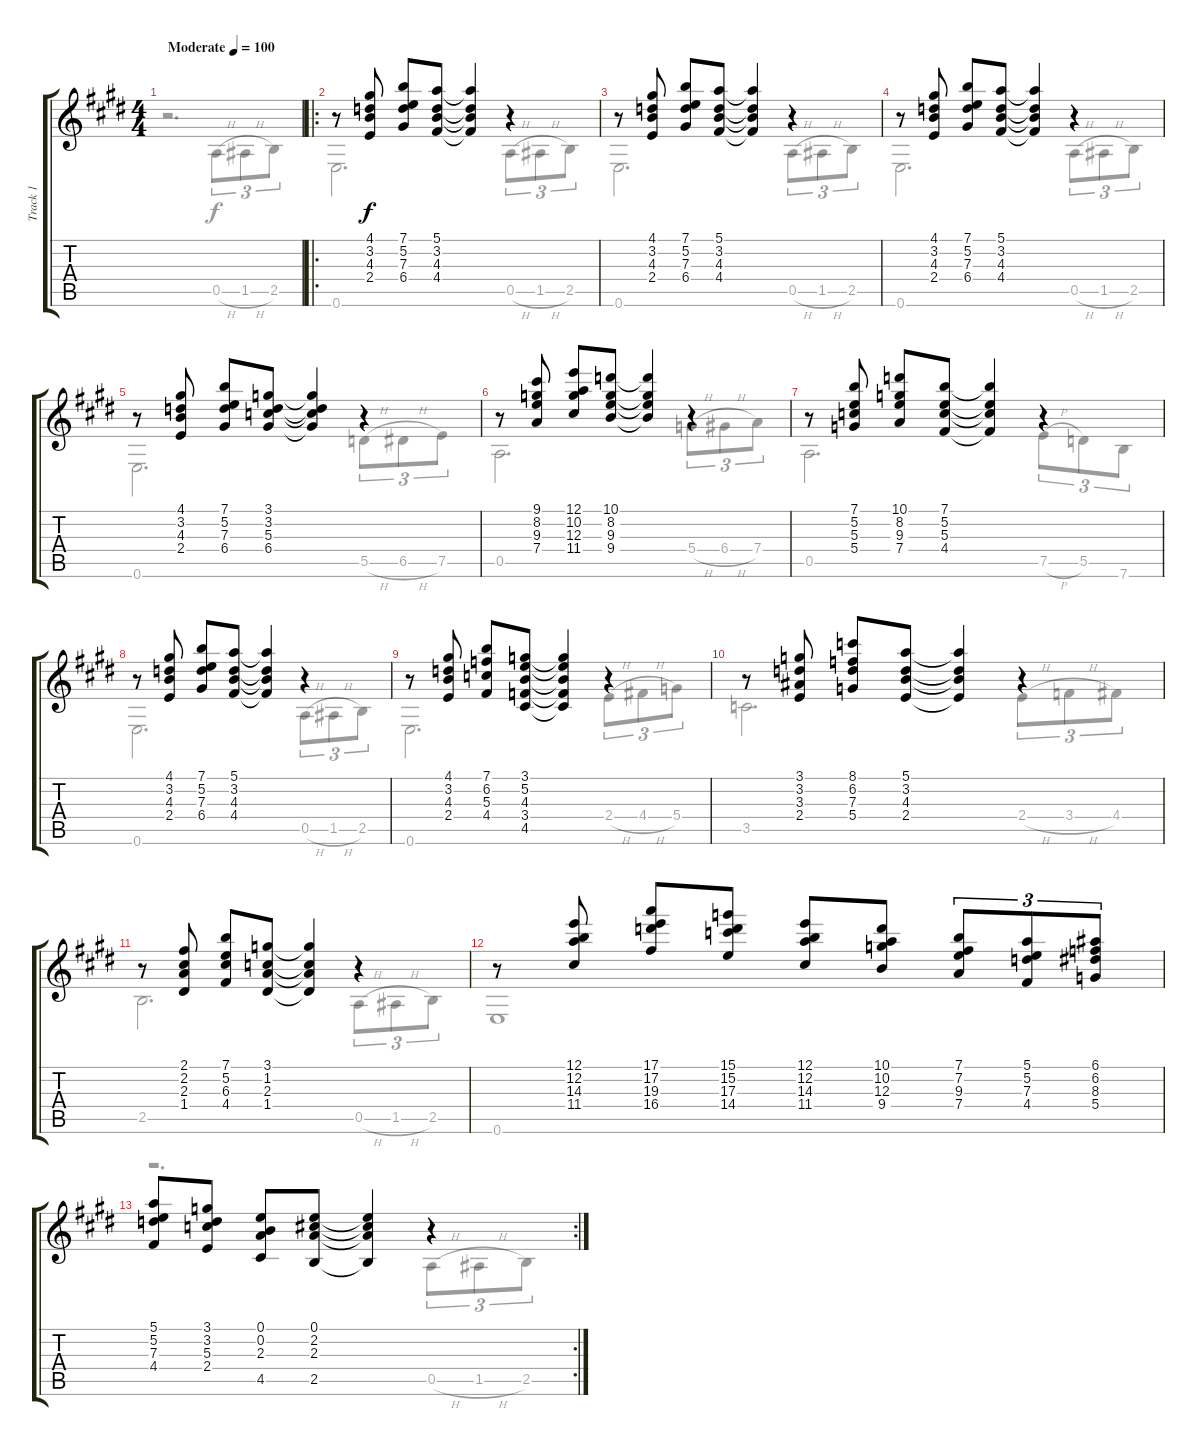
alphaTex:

\track ("Track 1" "Track 1") {instrument electricguitarjazz}
\staff {score tabs}
\tuning (E4 B3 G3 D3 A2 E2) {hide}
\voice
\ts (4 4)
\tempo (100 "Moderate")
\clef g2
\ks e
|
\ro
r.8 (4.1 3.2 4.3 2.4).8 (7.1 5.2 7.3 6.4).8 (5.1 3.2 4.3 4.4).8 (5.1{t} 3.2{t} 4.3{t} 4.4{t}).4 r.4 |
r.8 (4.1 3.2 4.3 2.4).8 (7.1 5.2 7.3 6.4).8 (5.1 3.2 4.3 4.4).8 (5.1{t} 3.2{t} 4.3{t} 4.4{t}).4 r.4 |
r.8 (4.1 3.2 4.3 2.4).8 (7.1 5.2 7.3 6.4).8 (5.1 3.2 4.3 4.4).8 (5.1{t} 3.2{t} 4.3{t} 4.4{t}).4 r.4 |
r.8 (4.1 3.2 4.3 2.4).8 (7.1 5.2 7.3 6.4).8 (3.1 3.2 5.3 6.4).8 (3.1{t} 3.2{t} 5.3{t} 6.4{t}).4 r.4 |
r.8 (9.1 8.2 9.3 7.4).8 (12.1 10.2 12.3 11.4).8 (10.1 8.2 9.3 9.4).8 (10.1{t} 8.2{t} 9.3{t} 9.4{t}).4 r.4 |
r.8 (7.1 5.2 5.3 5.4).8 (10.1 8.2 9.3 7.4).8 (7.1 5.2 5.3 4.4).8 (7.1{t} 5.2{t} 5.3{t} 4.4{t}).4 r.4 |
r.8 (4.1 3.2 4.3 2.4).8 (7.1 5.2 7.3 6.4).8 (5.1 3.2 4.3 4.4).8 (5.1{t} 3.2{t} 4.3{t} 4.4{t}).4 r.4 |
r.8 (4.1 3.2 4.3 2.4).8 (7.1 6.2 5.3 4.4).8 (3.1 5.2 4.3 3.4 4.5).8 (3.1{t} 5.2{t} 4.3{t} 3.4{t} 4.5{t}).4 r.4 |
r.8 (3.1 3.2 3.3 2.4).8 (8.1 6.2 7.3 5.4).8 (5.1 3.2 4.3 2.4).8 (5.1{t} 3.2{t} 4.3{t} 2.4{t}).4 r.4 |
r.8 (2.1 2.2 2.3 1.4).8 (7.1 5.2 6.3 4.4).8 (3.1 1.2 2.3 1.4).8 (3.1{t} 1.2{t} 2.3{t} 1.4{t}).4 r.4 |
r.8 (12.1 12.2 14.3 11.4).8 (17.1 17.2 19.3 16.4).8 (15.1 15.2 17.3 14.4).8 (12.1 12.2 14.3 11.4).8 (10.1 10.2 12.3 9.4).8 (7.1 7.2 9.3 7.4).8{tu (3 2)} (5.1 5.2 7.3 4.4).8{tu (3 2)} (6.1 6.2 8.3 5.4).8{tu (3 2)} |
\rc 2
(5.1 5.2 7.3 4.4).8 (3.1 3.2 5.3 2.4).8 (0.1 0.2 2.3 4.5).8 (0.1 2.2 2.3 2.5).8 (0.1{t} 2.2{t} 2.3{t} 2.5{t}).4 r.4
\voice
\clef g2
\ottava regular
\simile none
\ks e
r.2{d dy f} 0.5{h}.8{tu (3 2)} 1.5{h}.8{tu (3 2)} 2.5.8{tu (3 2)} |
0.6.2{d} 0.5{h}.8{tu (3 2)} 1.5{h}.8{tu (3 2)} 2.5.8{tu (3 2)} |
0.6.2{d} 0.5{h}.8{tu (3 2)} 1.5{h}.8{tu (3 2)} 2.5.8{tu (3 2)} |
0.6.2{d} 0.5{h}.8{tu (3 2)} 1.5{h}.8{tu (3 2)} 2.5.8{tu (3 2)} |
0.6.2{d} 5.5{h}.8{tu (3 2)} 6.5{h}.8{tu (3 2)} 7.5.8{tu (3 2)} |
0.5.2{d} 5.4{h}.8{tu (3 2)} 6.4{h}.8{tu (3 2)} 7.4.8{tu (3 2)} |
0.5.2{d} 7.5{h}.8{tu (3 2)} 5.5.8{tu (3 2)} 7.6.8{tu (3 2)} |
0.6.2{d} 0.5{h}.8{tu (3 2)} 1.5{h}.8{tu (3 2)} 2.5.8{tu (3 2)} |
0.6.2{d} 2.4{h}.8{tu (3 2)} 4.4{h}.8{tu (3 2)} 5.4.8{tu (3 2)} |
3.5.2{d} 2.4{h}.8{tu (3 2)} 3.4{h}.8{tu (3 2)} 4.4.8{tu (3 2)} |
2.5.2{d} 0.5{h}.8{tu (3 2)} 1.5{h}.8{tu (3 2)} 2.5.8{tu (3 2)} |
0.6.1 |
r.2{d} 0.5{h}.8{tu (3 2)} 1.5{h}.8{tu (3 2)} 2.5.8{tu (3 2)}
